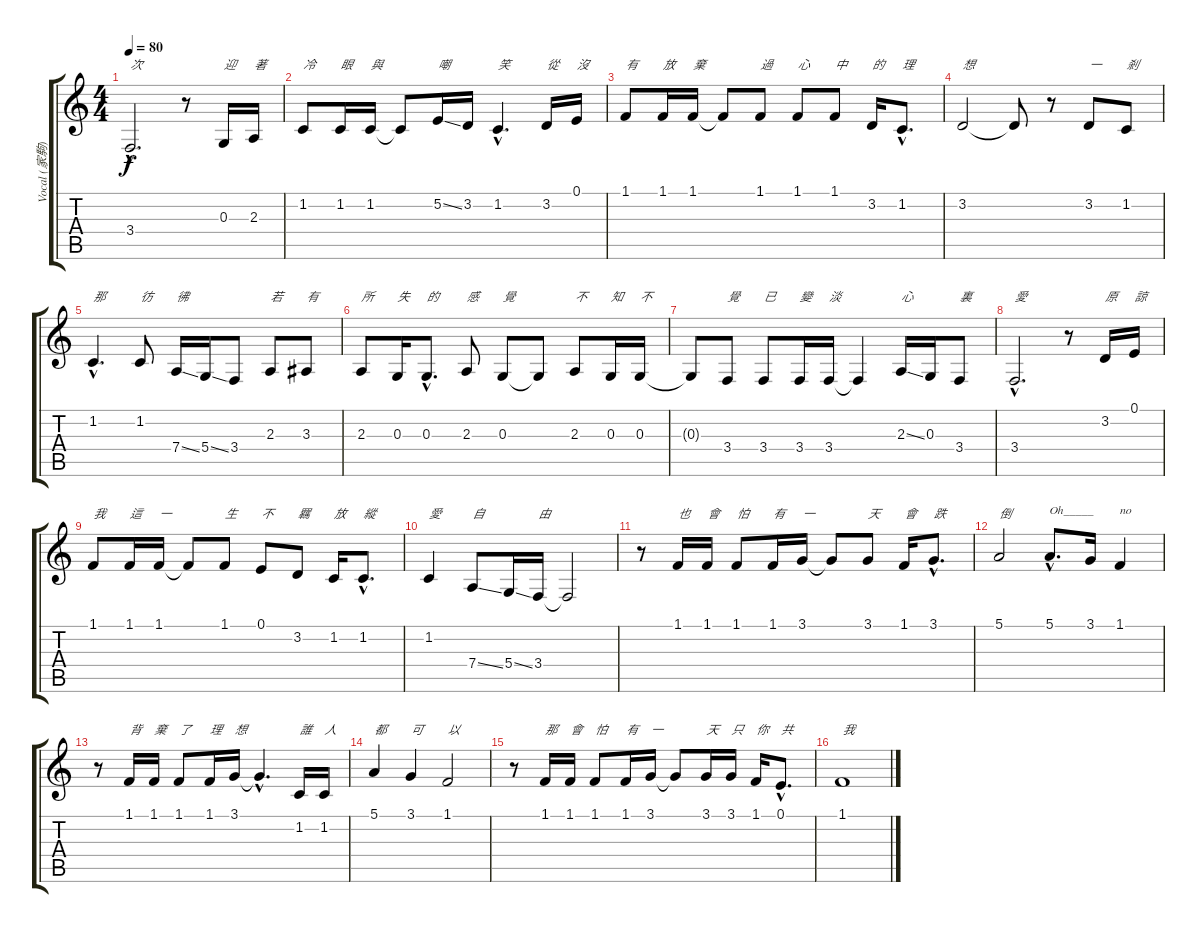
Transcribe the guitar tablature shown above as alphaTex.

\track ("Vocal (家駒)" "Vocal (家駒)") {instrument choiraahs}
\staff {score tabs}
\tuning (E4 B3 G3 D3 A2 E2) {hide}
\ts (4 4)
\tempo 80
\clef g2
\ks c
3.4{hac}.2{d txt "次" dy f} r.8 0.3.16{txt "迎"} 2.3.16{txt "著"} |
1.2.8{txt "冷"} 1.2.16{txt "眼"} 1.2.16{txt "與"} 1.2{t}.8 5.2{ss}.16{txt "嘲"} 3.2.16 1.2{hac}.4{d txt "笑"} 3.2.16{txt "從"} 0.1.16{txt "沒"} |
1.1.8{txt "有"} 1.1.16{txt "放"} 1.1.16{txt "棄"} 1.1{t}.8 1.1.8{txt "過"} 1.1.8{txt "心"} 1.1.8{txt "中"} 3.2.16{txt "的"} 1.2{hac}.8{d txt "理"} |
3.2.2{txt "想"} 3.2{t}.8 r.8 3.2.8{txt "一"} 1.2.8{txt "剎"} |
1.2{hac}.4{d txt "那"} 1.2.8{txt "彷"} 7.4{ss}.16{txt "彿"} 5.4{ss}.16 3.4.8 2.3.8{txt "若"} 3.3.8{txt "有"} |
2.3.8{txt "所"} 0.3.16{txt "失"} 0.3{hac}.8{d txt "的"} 2.3.8{txt "感"} 0.3.8{txt "覺"} 0.3{t}.8 2.3.8{txt "不"} 0.3.16{txt "知"} 0.3.16{txt "不"} |
0.3{t}.8 3.4.8{txt "覺"} 3.4.8{txt "已"} 3.4.16{txt "變"} 3.4.16{txt "淡"} 3.4{t}.4 2.3{ss}.16{txt "心"} 0.3.16 3.4.8{txt "裏"} |
3.4{hac}.2{d txt "愛"} r.8 3.2.16{txt "原"} 0.1.16{txt "諒"} |
1.1.8{txt "我"} 1.1.16{txt "這"} 1.1.16{txt "一"} 1.1{t}.8 1.1.8{txt "生"} 0.1.8{txt "不"} 3.2.8{txt "羈"} 1.2.16{txt "放"} 1.2{hac}.8{d txt "縱"} |
1.2.4{txt "愛"} 7.4{ss}.8{txt "自"} 5.4{ss}.16 3.4.16{txt "由"} 3.4{t}.2 |
r.8 1.1.16{txt "也"} 1.1.16{txt "會"} 1.1.8{txt "怕"} 1.1.16{txt "有"} 3.1.16{txt "一"} 3.1{t}.8 3.1.8{txt "天"} 1.1.16{txt "會"} 3.1{hac}.8{d txt "跌"} |
5.1.2{txt "倒"} 5.1{hac}.8{d txt "Oh_____"} 3.1.16 1.1.4{txt "no"} |
r.8 1.1.16{txt "背"} 1.1.16{txt "棄"} 1.1.8{txt "了"} 1.1.16{txt "理"} 3.1.16{txt "想"} 3.1{hac t}.4{d} 1.2.16{txt "誰"} 1.2.16{txt "人"} |
5.1.4{txt "都"} 3.1.4{txt "可"} 1.1.2{txt "以"} |
r.8 1.1.16{txt "那"} 1.1.16{txt "會"} 1.1.8{txt "怕"} 1.1.16{txt "有"} 3.1.16{txt "一"} 3.1{t}.8 3.1.16{txt "天"} 3.1.16{txt "只"} 1.1.16{txt "你"} 0.1{hac}.8{d txt "共"} |
1.1.1{txt "我"}
